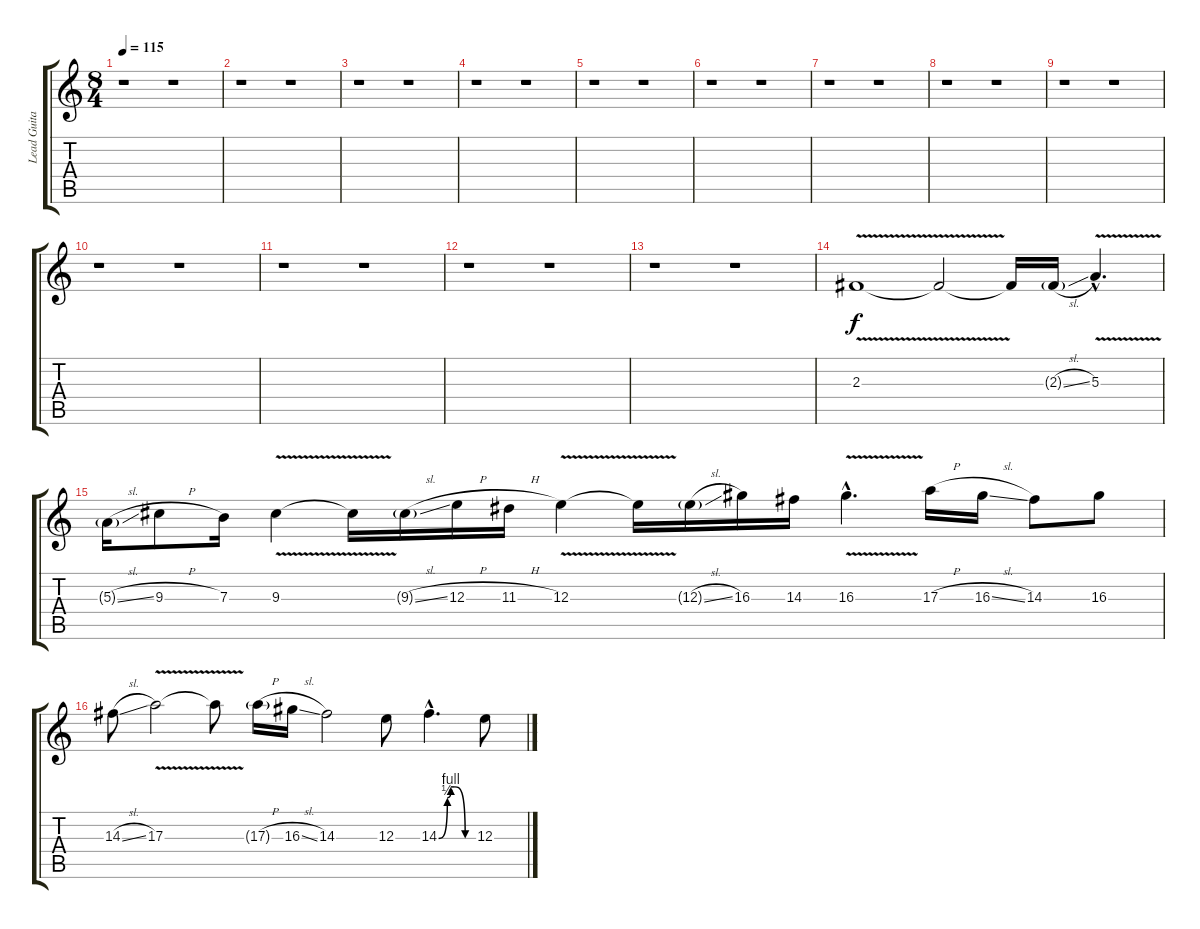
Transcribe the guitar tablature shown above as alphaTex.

\track ("Lead Guitar 2 (Distortion)" "Lead Guita") {instrument overdrivenguitar}
\staff {score tabs}
\tuning (Db4 Ab3 E3 B2 Gb2 Db2) {hide}
\ts (8 4)
\tempo 115
\clef g2
\ks c
r.1{dy f} r.1 |
r.1 r.1 |
r.1 r.1 |
r.1 r.1 |
r.1 r.1 |
r.1 r.1 |
r.1 r.1 |
r.1 r.1 |
r.1 r.1 |
r.1 r.1 |
r.1 r.1 |
r.1 r.1 |
r.1 r.1 |
2.3{v}.1 2.3{t}.2 2.3{t}.16 2.3{sl g}.16 5.3{v hac}.4{d} |
5.3{sl g}.16 9.3{h}.8 7.3.16 9.3{v}.4 9.3{t}.16 9.3{sl g}.16 12.3{h}.16 11.3{h}.16 12.3{v}.4 12.3{t}.16 12.3{sl g}.16 16.3.16 14.3.16 16.3{v hac}.4{d} 17.3{h}.16 16.3{sl}.16 14.3.8 16.3.8 |
14.3{sl}.8 17.3{v}.2 17.3{t}.8 17.3{h g}.16 16.3{sl}.16 14.3.2 12.3.8 14.3{be (custom 0 0 15 2 21 4 28 4 46 0 60 0) hac}.4{d} 12.3.8
